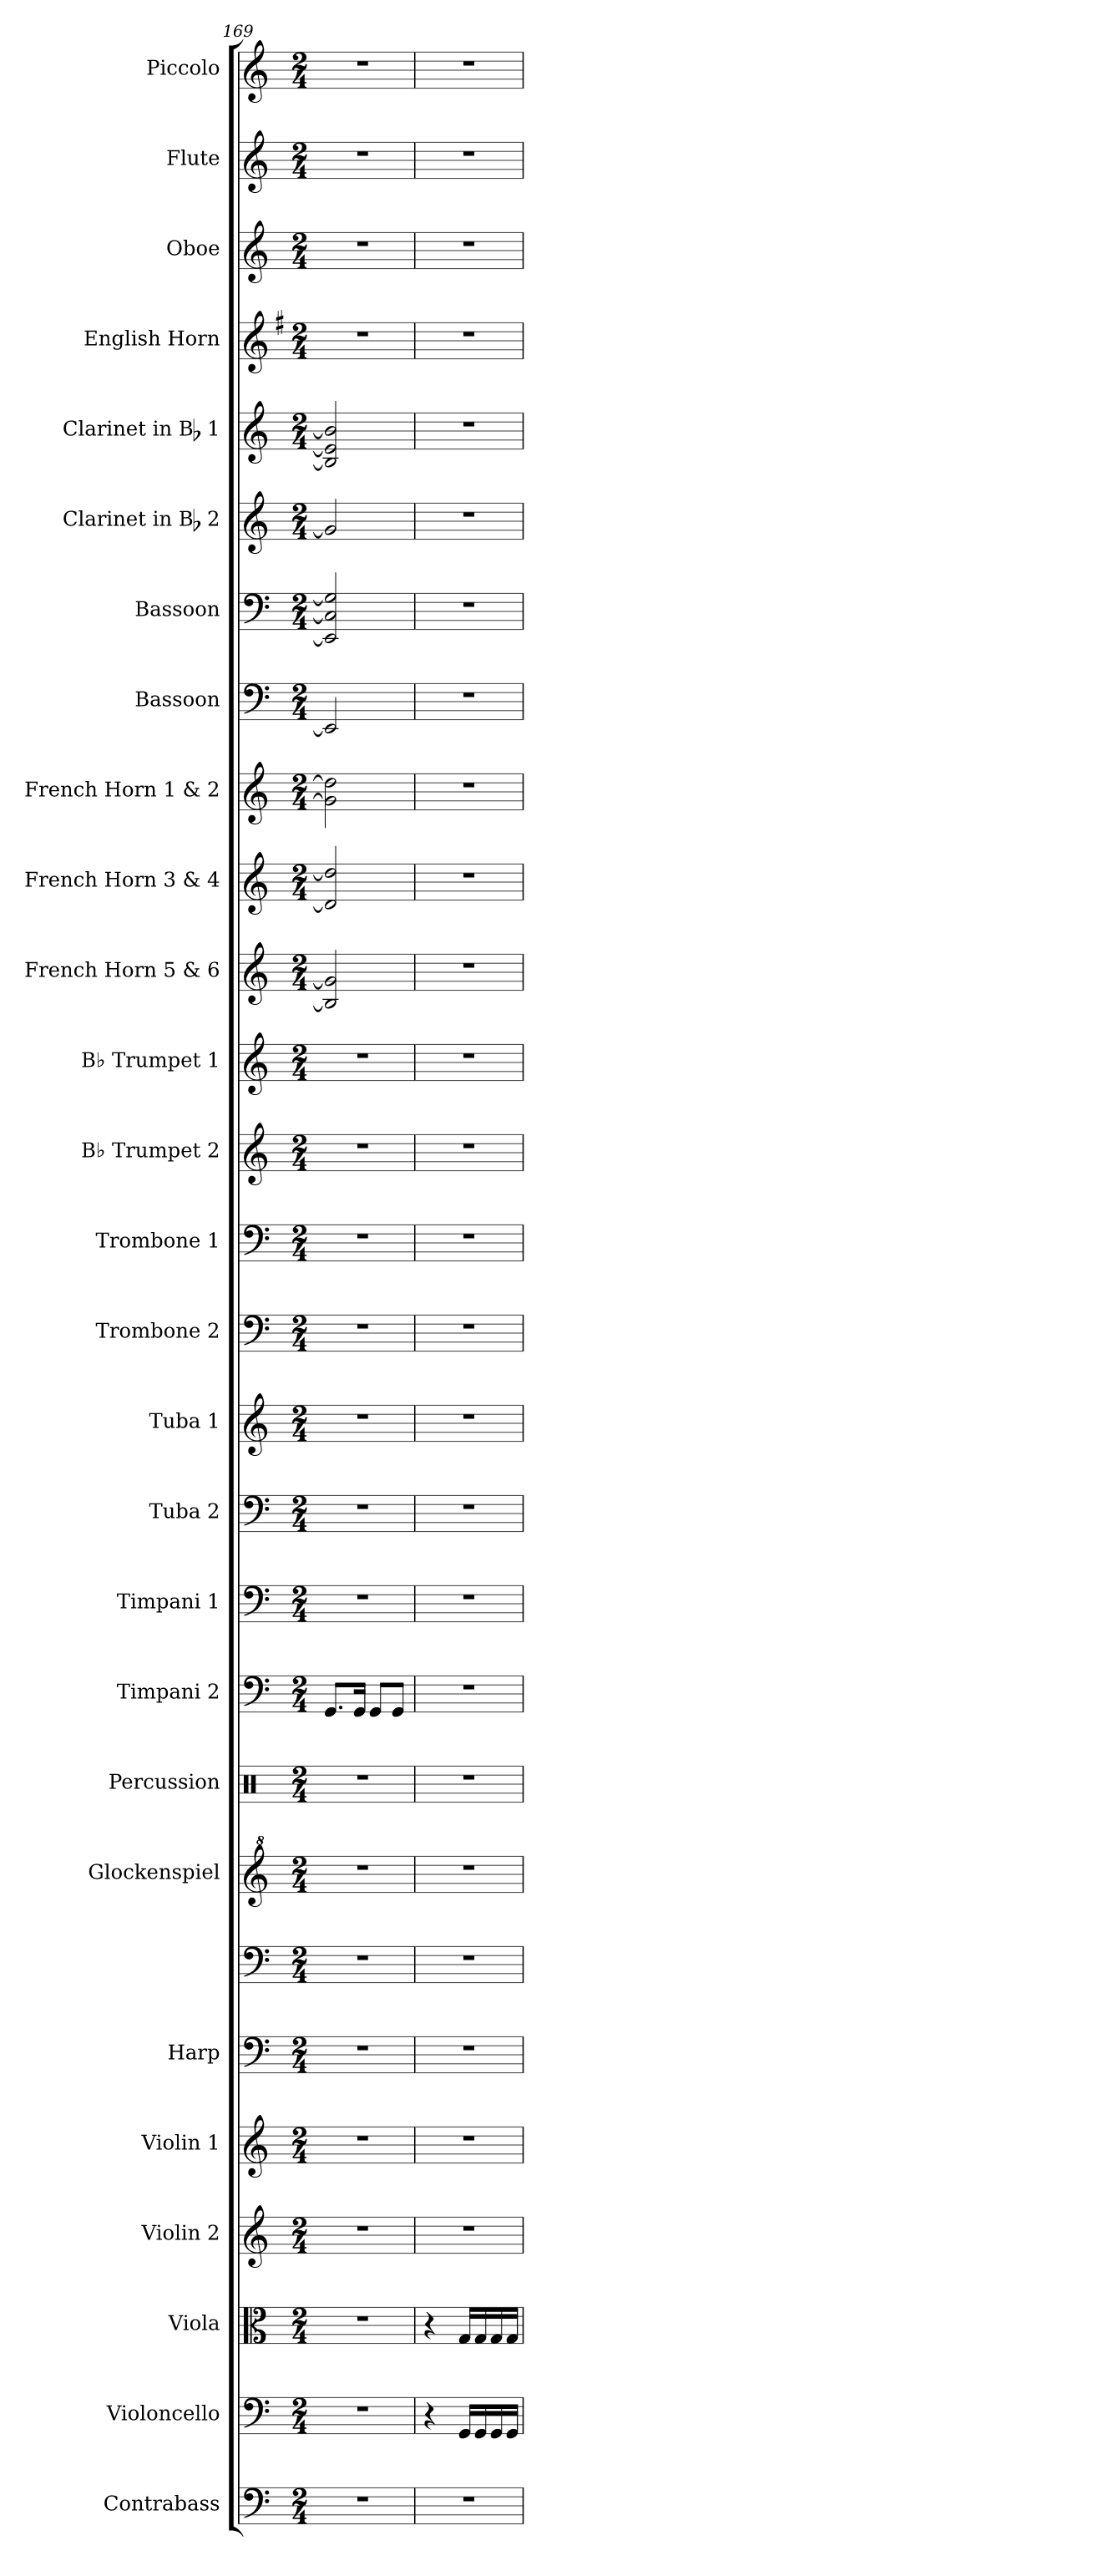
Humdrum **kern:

**kern	**kern	**kern	**kern	**kern	**kern	**kern	**kern	**kern	**kern	**kern	**kern	**kern	**kern	**kern	**kern	**kern	**kern	**kern	**kern	**kern	**kern	**kern	**kern	**kern	**kern	**kern	**kern
*part27	*part26	*part25	*part24	*part23	*part22	*part22	*part21	*part20	*part19	*part18	*part17	*part16	*part15	*part14	*part13	*part12	*part11	*part10	*part9	*part8	*part7	*part6	*part5	*part4	*part3	*part2	*part1
*staff28	*staff27	*staff26	*staff25	*staff24	*staff23	*staff22	*staff21	*staff20	*staff19	*staff18	*staff17	*staff16	*staff15	*staff14	*staff13	*staff12	*staff11	*staff10	*staff9	*staff8	*staff7	*staff6	*staff5	*staff4	*staff3	*staff2	*staff1
*I"Contrabass	*I"Violoncello	*I"Viola	*I"Violin 2	*I"Violin 1	*I"Harp	*	*I"Glockenspiel	*I"Percussion	*I"Timpani 2	*I"Timpani 1	*I"Tuba 2	*I"Tuba 1	*I"Trombone 2	*I"Trombone 1	*I"B♭ Trumpet 2	*I"B♭ Trumpet 1	*I"French Horn 5 &amp; 6	*I"French Horn 3 &amp; 4	*I"French Horn 1 &amp; 2	*I"Bassoon	*I"Bassoon	*I"Clarinet in Bb 2	*I"Clarinet in Bb 1	*I"English Horn	*I"Oboe	*I"Flute	*I"Piccolo
*I'Cbs.	*I'Vlc.	*I'Vla.	*I'Vln. 2	*I'Vln. 1	*I'Hrp.	*	*I'Glk.	*I'Perc.	*I'Timp. 2	*I'Timp. 1	*I'Tba. 2	*I'Tba. 1	*I'Tbn. 2	*I'Tbn. 1	*I'B♭ Tpt. 2	*I'B♭ Tpt. 1	*I'F Hn. 5 &amp; 6	*I'F Hn. 3 &amp; 4	*I'F Hn. 1 &amp; 2	*I'Bsn.	*I'Bsn.	*	*	*I'Eng Hn.	*I'Ob.	*I'Fl.	*I'Pic.
*clefF4	*clefF4	*clefC3	*clefG2	*clefG2	*clefF4	*clefF4	*clefG^2	*clefX	*clefF4	*clefF4	*clefF4	*clefG2	*clefF4	*clefF4	*clefG2	*clefG2	*clefG2	*clefG2	*clefG2	*clefF4	*clefF4	*clefG2	*clefG2	*clefG2	*clefG2	*clefG2	*clefG2
*	*	*	*	*	*	*	*	*	*	*	*	*	*	*	*ITrd1c2	*ITrd1c2	*ITrd4c7	*ITrd4c7	*ITrd4c7	*	*	*ITrd-5c-8	*ITrd-5c-8	*ITrd4c7	*	*	*
*k[]	*k[]	*k[]	*k[]	*k[]	*k[]	*k[]	*k[]	*k[]	*k[]	*k[]	*k[]	*k[]	*k[]	*k[]	*k[b-e-]	*k[b-e-]	*k[b-]	*k[b-]	*k[b-]	*k[]	*k[]	*k[b-e-a-d-]	*k[b-e-a-d-]	*k[]	*k[]	*k[]	*k[]
*M2/4	*M2/4	*M2/4	*M2/4	*M2/4	*M2/4	*M2/4	*M2/4	*M2/4	*M2/4	*M2/4	*M2/4	*M2/4	*M2/4	*M2/4	*M2/4	*M2/4	*M2/4	*M2/4	*M2/4	*M2/4	*M2/4	*M2/4	*M2/4	*M2/4	*M2/4	*M2/4	*M2/4
=169	=169	=169	=169	=169	=169	=169	=169	=169	=169	=169	=169	=169	=169	=169	=169	=169	=169	=169	=169	=169	=169	=169	=169	=169	=169	=169	=169
2r	2r	2r	2r	2r	2r	2r	2r	2r	8.GG/L	2r	2r	2r	2r	2r	2r	2r	2E-/] 2c/]	2G/] 2g/]	2c\] 2g\]	2EE-/]	2EE-/] 2C/] 2G/]	2ee-/]	2g/] 2cc/] 2gg/]	2r	2r	2r	2r
.	.	.	.	.	.	.	.	.	16GG/Jk	.	.	.	.	.	.	.	.	.	.	.	.	.	.	.	.	.	.
.	.	.	.	.	.	.	.	.	8GG/L	.	.	.	.	.	.	.	.	.	.	.	.	.	.	.	.	.	.
.	.	.	.	.	.	.	.	.	8GG/J	.	.	.	.	.	.	.	.	.	.	.	.	.	.	.	.	.	.
=170	=170	=170	=170	=170	=170	=170	=170	=170	=170	=170	=170	=170	=170	=170	=170	=170	=170	=170	=170	=170	=170	=170	=170	=170	=170	=170	=170
2r	4r	4r	2r	2r	2r	2r	2r	2r	2r	2r	2r	2r	2r	2r	2r	2r	2r	2r	2r	2r	2r	2r	2r	2r	2r	2r	2r
.	16GG/LL	16G/LL	.	.	.	.	.	.	.	.	.	.	.	.	.	.	.	.	.	.	.	.	.	.	.	.	.
.	16GG/	16G/	.	.	.	.	.	.	.	.	.	.	.	.	.	.	.	.	.	.	.	.	.	.	.	.	.
.	16GG/	16G/	.	.	.	.	.	.	.	.	.	.	.	.	.	.	.	.	.	.	.	.	.	.	.	.	.
.	16GG/JJ	16G/JJ	.	.	.	.	.	.	.	.	.	.	.	.	.	.	.	.	.	.	.	.	.	.	.	.	.
=	=	=	=	=	=	=	=	=	=	=	=	=	=	=	=	=	=	=	=	=	=	=	=	=	=	=	=
*-	*-	*-	*-	*-	*-	*-	*-	*-	*-	*-	*-	*-	*-	*-	*-	*-	*-	*-	*-	*-	*-	*-	*-	*-	*-	*-	*-
